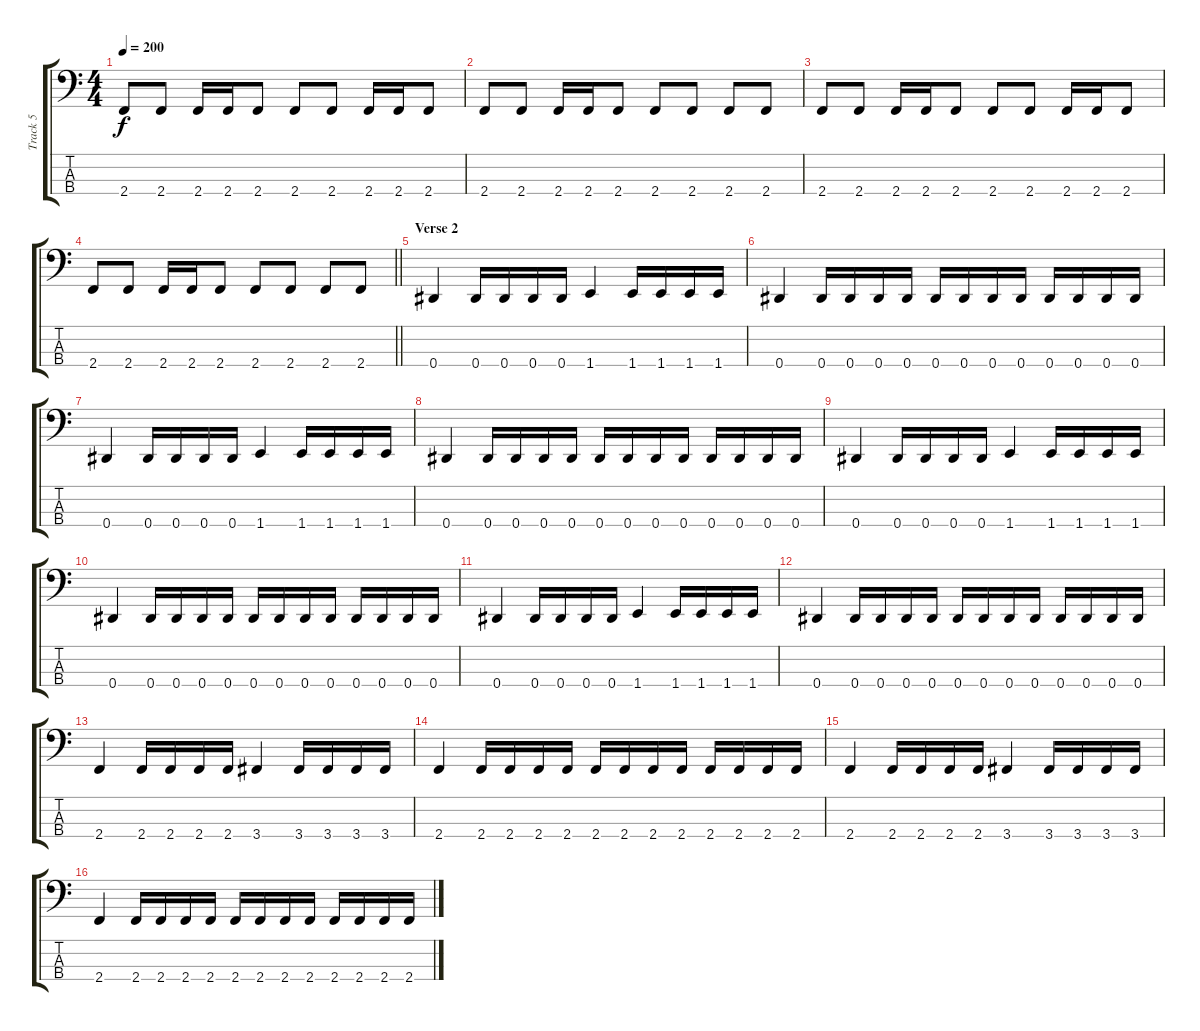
\track ("Track 5" "Track 5") {instrument slapbass2}
\staff {score tabs}
\tuning (Gb2 Db2 Ab1 Eb1) {hide}
\ts (4 4)
\tempo 200
\clef f4
\ks c
2.4.8{dy f} 2.4.8 2.4.16 2.4.16 2.4.8 2.4.8 2.4.8 2.4.16 2.4.16 2.4.8 |
2.4.8 2.4.8 2.4.16 2.4.16 2.4.8 2.4.8 2.4.8 2.4.8 2.4.8 |
2.4.8 2.4.8 2.4.16 2.4.16 2.4.8 2.4.8 2.4.8 2.4.16 2.4.16 2.4.8 |
\barLineRight lightlight
2.4.8 2.4.8 2.4.16 2.4.16 2.4.8 2.4.8 2.4.8 2.4.8 2.4.8 |
\section ("" "Verse 2")
0.4.4 0.4.16 0.4.16 0.4.16 0.4.16 1.4.4 1.4.16 1.4.16 1.4.16 1.4.16 |
0.4.4 0.4.16 0.4.16 0.4.16 0.4.16 0.4.16 0.4.16 0.4.16 0.4.16 0.4.16 0.4.16 0.4.16 0.4.16 |
0.4.4 0.4.16 0.4.16 0.4.16 0.4.16 1.4.4 1.4.16 1.4.16 1.4.16 1.4.16 |
0.4.4 0.4.16 0.4.16 0.4.16 0.4.16 0.4.16 0.4.16 0.4.16 0.4.16 0.4.16 0.4.16 0.4.16 0.4.16 |
0.4.4 0.4.16 0.4.16 0.4.16 0.4.16 1.4.4 1.4.16 1.4.16 1.4.16 1.4.16 |
0.4.4 0.4.16 0.4.16 0.4.16 0.4.16 0.4.16 0.4.16 0.4.16 0.4.16 0.4.16 0.4.16 0.4.16 0.4.16 |
0.4.4 0.4.16 0.4.16 0.4.16 0.4.16 1.4.4 1.4.16 1.4.16 1.4.16 1.4.16 |
0.4.4 0.4.16 0.4.16 0.4.16 0.4.16 0.4.16 0.4.16 0.4.16 0.4.16 0.4.16 0.4.16 0.4.16 0.4.16 |
2.4.4 2.4.16 2.4.16 2.4.16 2.4.16 3.4.4 3.4.16 3.4.16 3.4.16 3.4.16 |
2.4.4 2.4.16 2.4.16 2.4.16 2.4.16 2.4.16 2.4.16 2.4.16 2.4.16 2.4.16 2.4.16 2.4.16 2.4.16 |
2.4.4 2.4.16 2.4.16 2.4.16 2.4.16 3.4.4 3.4.16 3.4.16 3.4.16 3.4.16 |
2.4.4 2.4.16 2.4.16 2.4.16 2.4.16 2.4.16 2.4.16 2.4.16 2.4.16 2.4.16 2.4.16 2.4.16 2.4.16
